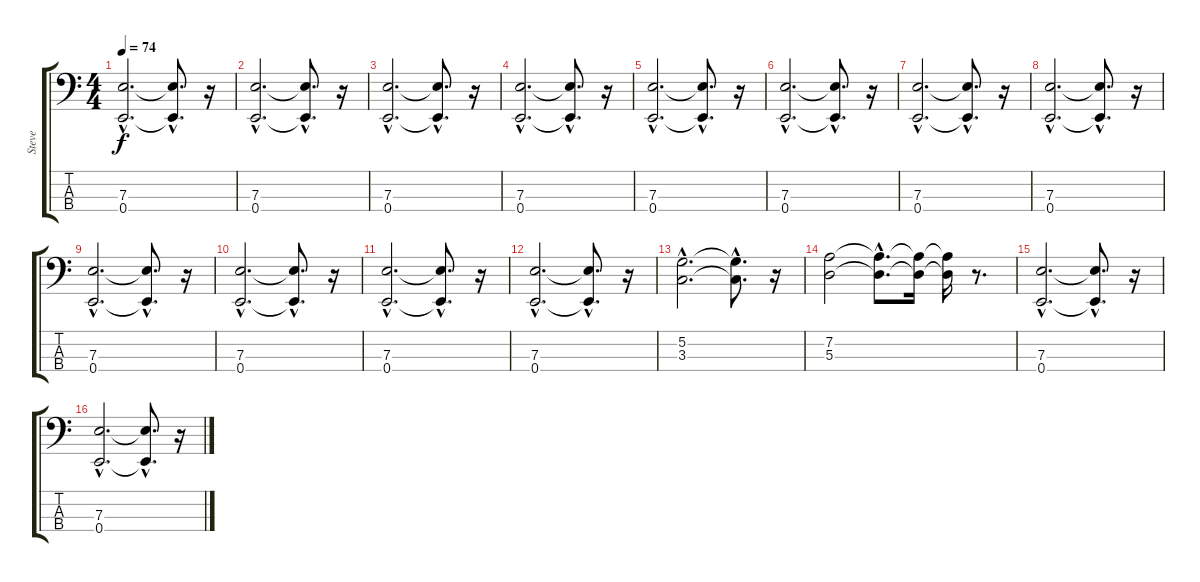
\track ("Steve" "Steve") {instrument electricbassfinger}
\staff {score tabs}
\tuning (G2 D2 A1 E1) {hide}
\ts (4 4)
\tempo 74
\clef f4
\ks c
(7.3{hac} 0.4{hac}).2{d dy f instrument electricbassfinger} (7.3{hac t} 0.4{hac t}).8{d} r.16 |
(7.3{hac} 0.4{hac}).2{d} (7.3{hac t} 0.4{hac t}).8{d} r.16 |
(7.3{hac} 0.4{hac}).2{d} (7.3{hac t} 0.4{hac t}).8{d} r.16 |
(7.3{hac} 0.4{hac}).2{d} (7.3{hac t} 0.4{hac t}).8{d} r.16 |
(7.3{hac} 0.4{hac}).2{d} (7.3{hac t} 0.4{hac t}).8{d} r.16 |
(7.3{hac} 0.4{hac}).2{d} (7.3{hac t} 0.4{hac t}).8{d} r.16 |
(7.3{hac} 0.4{hac}).2{d} (7.3{hac t} 0.4{hac t}).8{d} r.16 |
(7.3{hac} 0.4{hac}).2{d} (7.3{hac t} 0.4{hac t}).8{d} r.16 |
(7.3{hac} 0.4{hac}).2{d} (7.3{hac t} 0.4{hac t}).8{d} r.16 |
(7.3{hac} 0.4{hac}).2{d} (7.3{hac t} 0.4{hac t}).8{d} r.16 |
(7.3{hac} 0.4{hac}).2{d} (7.3{hac t} 0.4{hac t}).8{d} r.16 |
(7.3{hac} 0.4{hac}).2{d} (7.3{hac t} 0.4{hac t}).8{d} r.16 |
(5.2{hac} 3.3{hac}).2{d} (5.2{hac t} 3.3{hac t}).8{d} r.16 |
(7.2 5.3).2 (7.2{hac t} 5.3{hac t}).8{d} (7.2{t} 5.3{t}).16 (7.2{t} 5.3{t}).16 r.8{d} |
(7.3{hac} 0.4{hac}).2{d} (7.3{hac t} 0.4{hac t}).8{d} r.16 |
(7.3{hac} 0.4{hac}).2{d} (7.3{hac t} 0.4{hac t}).8{d} r.16
